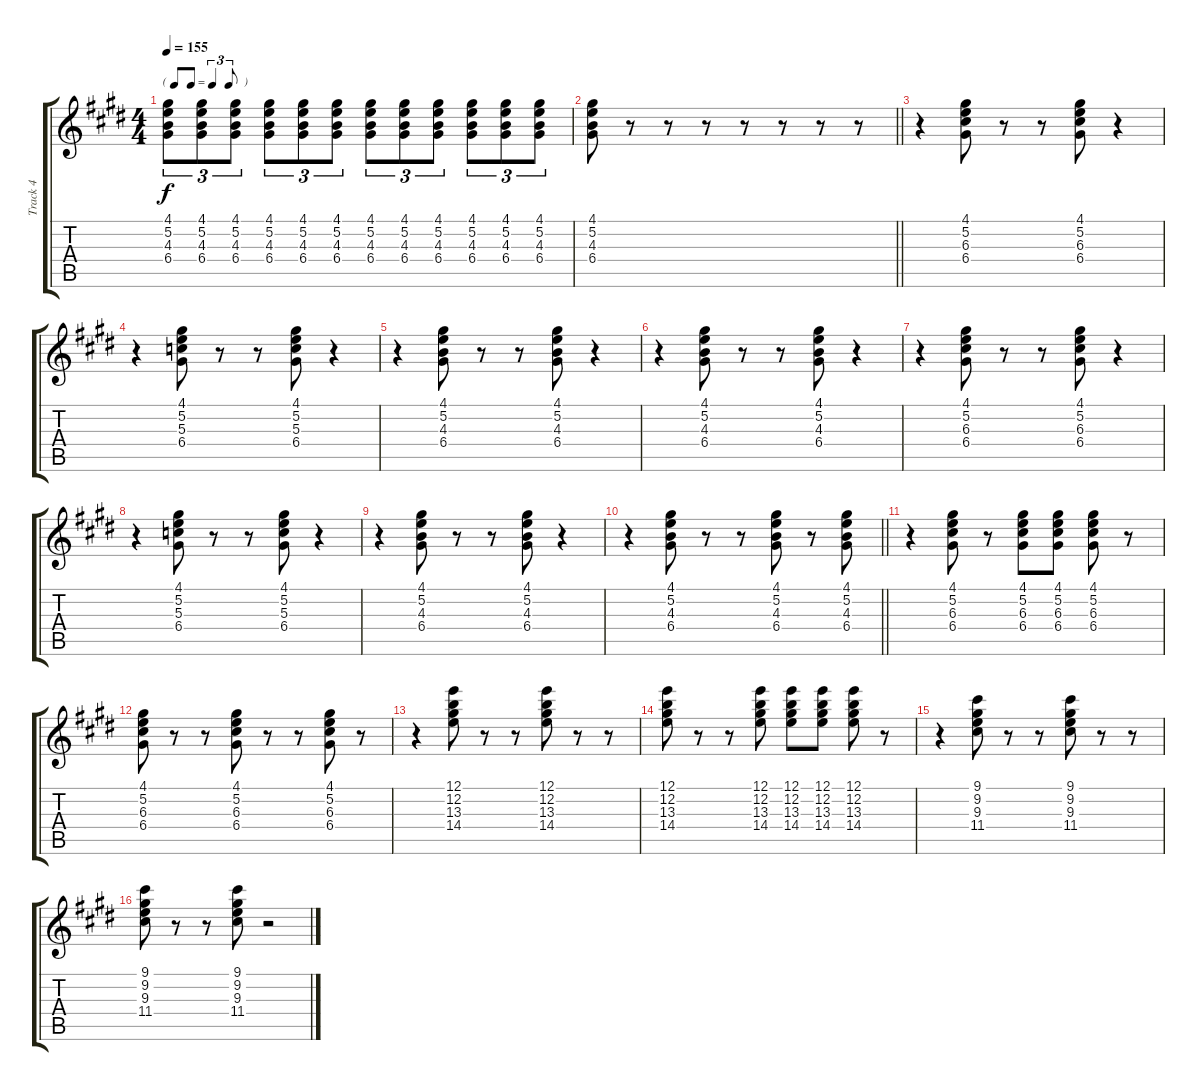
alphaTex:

\track ("Track 4" "Track 4") {instrument electricguitarjazz}
\staff {score tabs}
\tuning (E4 B3 G3 D3 A2 E2) {hide}
\ts (4 4)
\tf triplet8th
\tempo 155
\clef g2
\ks e
(4.1 5.2 4.3 6.4).8{tu (3 2) dy f} (4.1 5.2 4.3 6.4).8{tu (3 2)} (4.1 5.2 4.3 6.4).8{tu (3 2)} (4.1 5.2 4.3 6.4).8{tu (3 2)} (4.1 5.2 4.3 6.4).8{tu (3 2)} (4.1 5.2 4.3 6.4).8{tu (3 2)} (4.1 5.2 4.3 6.4).8{tu (3 2)} (4.1 5.2 4.3 6.4).8{tu (3 2)} (4.1 5.2 4.3 6.4).8{tu (3 2)} (4.1 5.2 4.3 6.4).8{tu (3 2)} (4.1 5.2 4.3 6.4).8{tu (3 2)} (4.1 5.2 4.3 6.4).8{tu (3 2)} |
\barLineRight lightlight
(4.1 5.2 4.3 6.4).8 r.8 r.8 r.8 r.8 r.8 r.8 r.8 |
r.4 (4.1 5.2 6.3 6.4).8 r.8 r.8 (4.1 5.2 6.3 6.4).8 r.4 |
r.4 (4.1 5.2 5.3 6.4).8 r.8 r.8 (4.1 5.2 5.3 6.4).8 r.4 |
r.4 (4.1 5.2 4.3 6.4).8 r.8 r.8 (4.1 5.2 4.3 6.4).8 r.4 |
r.4 (4.1 5.2 4.3 6.4).8 r.8 r.8 (4.1 5.2 4.3 6.4).8 r.4 |
r.4 (4.1 5.2 6.3 6.4).8 r.8 r.8 (4.1 5.2 6.3 6.4).8 r.4 |
r.4 (4.1 5.2 5.3 6.4).8 r.8 r.8 (4.1 5.2 5.3 6.4).8 r.4 |
r.4 (4.1 5.2 4.3 6.4).8 r.8 r.8 (4.1 5.2 4.3 6.4).8 r.4 |
\barLineRight lightlight
r.4 (4.1 5.2 4.3 6.4).8 r.8 r.8 (4.1 5.2 4.3 6.4).8 r.8 (4.1 5.2 4.3 6.4).8 |
r.4 (4.1 5.2 6.3 6.4).8 r.8 (4.1 5.2 6.3 6.4).8 (4.1 5.2 6.3 6.4).8 (4.1 5.2 6.3 6.4).8 r.8 |
(4.1 5.2 6.3 6.4).8 r.8 r.8 (4.1 5.2 6.3 6.4).8 r.8 r.8 (4.1 5.2 6.3 6.4).8 r.8 |
r.4 (12.1 12.2 13.3 14.4).8 r.8 r.8 (12.1 12.2 13.3 14.4).8 r.8 r.8 |
(12.1 12.2 13.3 14.4).8 r.8 r.8 (12.1 12.2 13.3 14.4).8 (12.1 12.2 13.3 14.4).8 (12.1 12.2 13.3 14.4).8 (12.1 12.2 13.3 14.4).8 r.8 |
r.4 (9.1 9.2 9.3 11.4).8 r.8 r.8 (9.1 9.2 9.3 11.4).8 r.8 r.8 |
(9.1 9.2 9.3 11.4).8 r.8 r.8 (9.1 9.2 9.3 11.4).8 r.2
